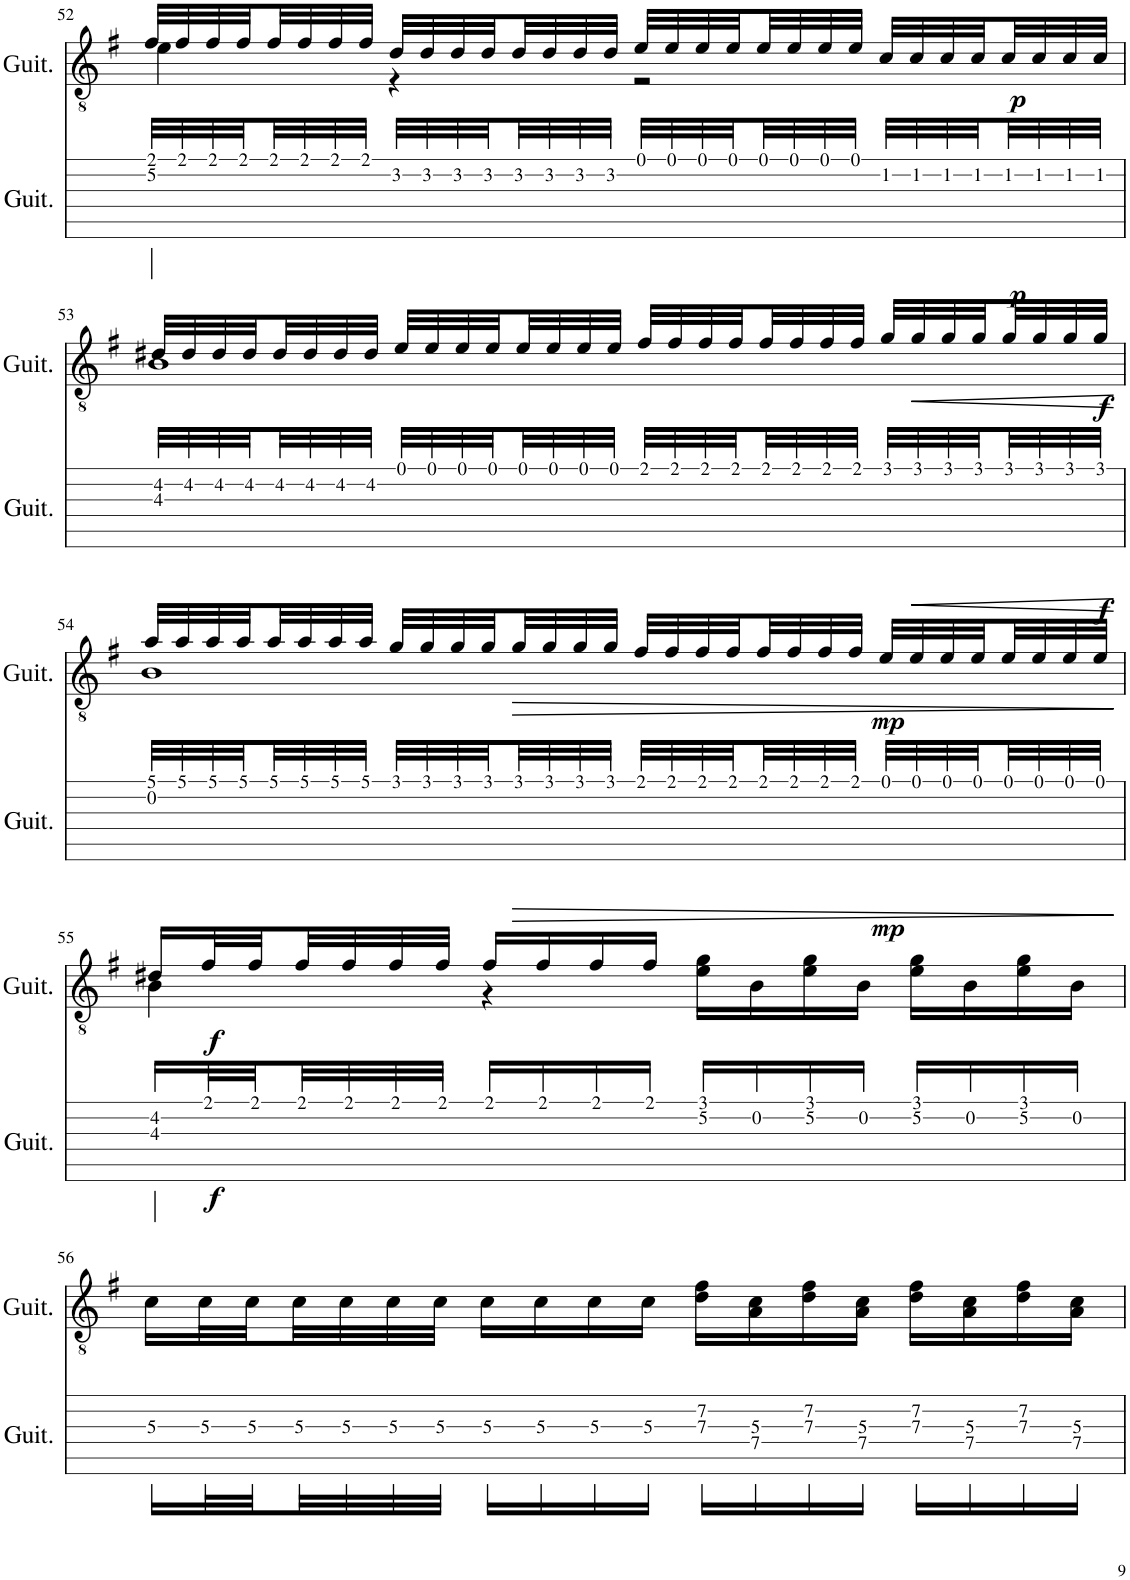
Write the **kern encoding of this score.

**kern	**dynam	**kern	**dynam
*part2	*part2	*part1	*part1
*staff2	*staff2	*staff1	*staff1
*I"Guitarra clásica	*	*I"Guitar	*
*I'Guit.	*	*I'Guit.	*
!!LO:PB:g=z
*	*	*clefGv2	*
*k[f#]	*	*k[f#]	*
*M4/4	*	*M4/4	*
=52	=52	=52	=52
*^	*	*^	*
32f#/LLL	4e\	.	32f#/LLL	4e\	.
32f#/	.	.	32f#/	.	.
32f#/	.	.	32f#/	.	.
32f#/	.	.	32f#/	.	.
32f#/	.	.	32f#/	.	.
32f#/	.	.	32f#/	.	.
32f#/	.	.	32f#/	.	.
32f#/JJJ	.	.	32f#/JJJ	.	.
32d/LLL	4r	.	32d/LLL	4r	.
32d/	.	.	32d/	.	.
32d/	.	.	32d/	.	.
32d/	.	.	32d/	.	.
32d/	.	.	32d/	.	.
32d/	.	.	32d/	.	.
32d/	.	.	32d/	.	.
32d/JJJ	.	.	32d/JJJ	.	.
32e/LLL	2r	.	32e/LLL	2r	.
32e/	.	.	32e/	.	.
32e/	.	.	32e/	.	.
32e/	.	.	32e/	.	.
32e/	.	.	32e/	.	.
32e/	.	.	32e/	.	.
32e/	.	.	32e/	.	.
32e/JJJ	.	.	32e/JJJ	.	.
32c/LLL	.	.	32c/LLL	.	.
32c/	.	.	32c/	.	.
32c/	.	.	32c/	.	.
32c/	.	.	32c/	.	.
!	!	!LO:DY:b	!	!	!LO:DY:b
32c/	.	p	32c/	.	p
32c/	.	.	32c/	.	.
32c/	.	.	32c/	.	.
32c/JJJ	.	.	32c/JJJ	.	.
!!LO:LB:g=z	!!
=53	=53	=53	=53	=53	=53
32d#X/LLL	1B	.	32d#X/LLL	1B	.
32d#/	.	.	32d#/	.	.
32d#/	.	.	32d#/	.	.
32d#/	.	.	32d#/	.	.
32d#/	.	.	32d#/	.	.
32d#/	.	.	32d#/	.	.
32d#/	.	.	32d#/	.	.
32d#/JJJ	.	.	32d#/JJJ	.	.
32e/LLL	.	.	32e/LLL	.	.
32e/	.	.	32e/	.	.
32e/	.	.	32e/	.	.
32e/	.	.	32e/	.	.
32e/	.	.	32e/	.	.
32e/	.	.	32e/	.	.
32e/	.	.	32e/	.	.
32e/JJJ	.	.	32e/JJJ	.	.
32f#/LLL	.	.	32f#/LLL	.	.
32f#/	.	.	32f#/	.	.
32f#/	.	.	32f#/	.	.
32f#/	.	.	32f#/	.	.
32f#/	.	.	32f#/	.	.
32f#/	.	.	32f#/	.	.
32f#/	.	.	32f#/	.	.
32f#/JJJ	.	.	32f#/JJJ	.	.
32g/LLL	.	.	32g/LLL	.	.
!	!	!LO:HP:b	!	!	!LO:HP:b
32g/	.	<	32g/	.	<
32g/	.	.	32g/	.	.
32g/	.	.	32g/	.	.
32g/	.	.	32g/	.	.
32g/	.	.	32g/	.	.
32g/	.	.	32g/	.	.
!	!	!LO:DY:b	!	!	!LO:DY:b
32g/JJJ	.	f	32g/JJJ	.	f
*v	*v	*	*	*	*
*	*	*v	*v	*
.	[	.	[
!!LO:LB:g=z
=54	=54	=54	=54
*^	*	*^	*
32a/LLL	1B	.	32a/LLL	1B	.
32a/	.	.	32a/	.	.
32a/	.	.	32a/	.	.
32a/	.	.	32a/	.	.
32a/	.	.	32a/	.	.
32a/	.	.	32a/	.	.
32a/	.	.	32a/	.	.
32a/JJJ	.	.	32a/JJJ	.	.
32g/LLL	.	.	32g/LLL	.	.
32g/	.	.	32g/	.	.
32g/	.	.	32g/	.	.
32g/	.	.	32g/	.	.
!	!	!LO:HP:b	!	!	!LO:HP:b
32g/	.	>	32g/	.	>
32g/	.	.	32g/	.	.
32g/	.	.	32g/	.	.
32g/JJJ	.	.	32g/JJJ	.	.
32f#/LLL	.	.	32f#/LLL	.	.
32f#/	.	.	32f#/	.	.
32f#/	.	.	32f#/	.	.
32f#/	.	.	32f#/	.	.
32f#/	.	.	32f#/	.	.
32f#/	.	.	32f#/	.	.
32f#/	.	.	32f#/	.	.
32f#/JJJ	.	.	32f#/JJJ	.	.
!	!	!LO:DY:b	!	!	!LO:DY:b
32e/LLL	.	mp	32e/LLL	.	mp
32e/	.	.	32e/	.	.
32e/	.	.	32e/	.	.
32e/	.	.	32e/	.	.
32e/	.	.	32e/	.	.
32e/	.	.	32e/	.	.
32e/	.	.	32e/	.	.
32e/JJJ	.	.	32e/JJJ	.	.
*v	*v	*	*	*	*
*	*	*v	*v	*
.	]	.	]
!!LO:LB:g=z
=55	=55	=55	=55
*^	*	*^	*
16d#X/LL	4B\	.	16d#X/LL	4B\	.
!	!	!LO:DY:b	!	!	!LO:DY:b
32f#/L	.	f	32f#/L	.	f
32f#/	.	.	32f#/	.	.
32f#/	.	.	32f#/	.	.
32f#/	.	.	32f#/	.	.
32f#/	.	.	32f#/	.	.
32f#/JJJ	.	.	32f#/JJJ	.	.
16f#/LL	4r	.	16f#/LL	4r	.
16f#/	.	.	16f#/	.	.
16f#/	.	.	16f#/	.	.
16f#/JJ	.	.	16f#/JJ	.	.
16e/ 16g/LL	2ryy	.	16e\ 16g\LL	2ryy	.
16B/	.	.	16B\	.	.
16e/ 16g/	.	.	16e\ 16g\	.	.
16B/JJ	.	.	16B\JJ	.	.
16e/ 16g/LL	.	.	16e\ 16g\LL	.	.
16B/	.	.	16B\	.	.
16e/ 16g/	.	.	16e\ 16g\	.	.
16B/JJ	.	.	16B\JJ	.	.
*v	*v	*	*	*	*
*	*	*v	*v	*
!!LO:LB:g=z
=56	=56	=56	=56
16c\LL	.	16c\LL	.
32c\L	.	32c\L	.
32c\	.	32c\	.
32c\	.	32c\	.
32c\	.	32c\	.
32c\	.	32c\	.
32c\JJJ	.	32c\JJJ	.
16c\LL	.	16c\LL	.
16c\	.	16c\	.
16c\	.	16c\	.
16c\JJ	.	16c\JJ	.
16d\ 16f#\LL	.	16d\ 16f#\LL	.
16A\ 16c\	.	16A\ 16c\	.
16d\ 16f#\	.	16d\ 16f#\	.
16A\ 16c\JJ	.	16A\ 16c\JJ	.
16d\ 16f#\LL	.	16d\ 16f#\LL	.
16A\ 16c\	.	16A\ 16c\	.
16d\ 16f#\	.	16d\ 16f#\	.
16A\ 16c\JJ	.	16A\ 16c\JJ	.
=	=	=	=
*-	*-	*-	*-
